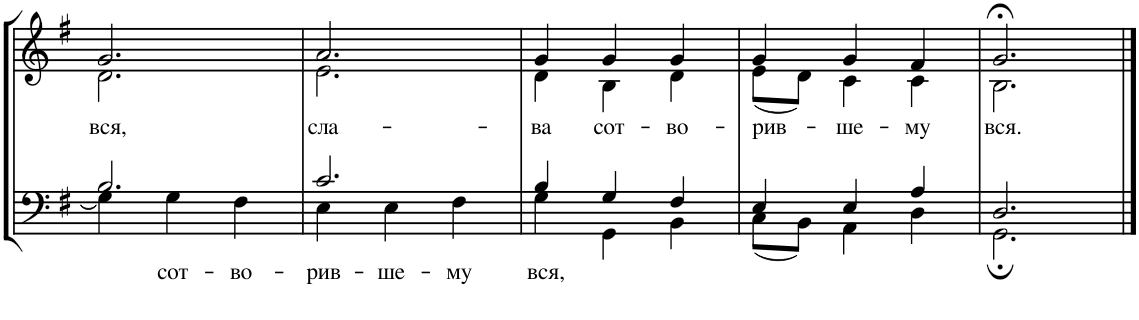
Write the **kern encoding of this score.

**kern	**text	**kern	**text
*part1	*part1	*part1	*part1
*staff2	*staff2	*staff1	*staff1
*I"Piano	*	*	*
*I'Pno.	*	*	*
!!LO:PB:g=z
*clefF4	*	*clefG2	*
*k[f#]	*	*k[f#]	*
*M3/4	*	*M3/4	*
=65	=65	=65	=65
*^	*	*^	*
*	*^	*	*	*	*
!	!	!	!	!	!	!LO:LY:b
2.ryy	2.B/	4G\]	.	2.g/	2.d\	вся,
!	!	!	!LO:LY:b	!	!	!
.	.	4G\	сот-	.	.	.
!	!	!	!LO:LY:b	!	!	!
.	.	4F#\	-во-	.	.	.
=66	=66	=66	=66	=66	=66	=66
!	!	!	!LO:LY:b	!	!	!LO:LY:b
2.ryy	2.c/	4E\	-рив-	2.a/	2.e\	сла-
!	!	!	!LO:LY:b	!	!	!
.	.	4E\	-ше-	.	.	.
!	!	!	!LO:LY:b	!	!	!
.	.	4F#\	-му	.	.	.
=67	=67	=67	=67	=67	=67	=67
!	!	!	!LO:LY:b	!	!	!LO:LY:b
2.ryy	4B/	4G\	вся,	4g/	4d\	-ва
!	!	!	!	!	!	!LO:LY:b
.	4G/	4GG\	.	4g/	4B\	сот-
!	!	!	!	!	!	!LO:LY:b
.	4F#/	4BB\	.	4g/	4d\	-во-
=68	=68	=68	=68	=68	=68	=68
!	!	!	!	!	!	!LO:LY:b
2.ryy	4E/	8C\L	.	4g/	(8e\L	-рив-
.	.	8BB\J	.	.	8d\J)	.
!	!	!	!	!	!	!LO:LY:b
.	4E/	4AA\	.	4g/	4c\	-ше-
!	!	!	!	!	!	!LO:LY:b
.	4A/	4D\	.	4f#/	4c\	-му
=69	=69	=69	=69	=69	=69	=69
!	!	!	!	!	!	!LO:LY:b
2.ryy	2.D/	2.GG;\	.	2.g;</	2.B\	вся.
*v	*v	*v	*	*	*	*
*	*	*v	*v	*
==	==	==	==
*-	*-	*-	*-
